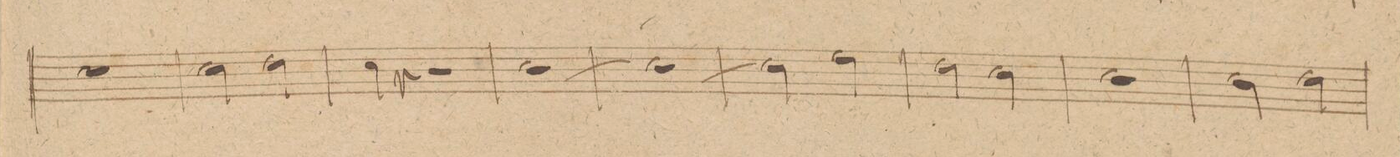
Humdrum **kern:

**kern	**dynam
*I"Trompetto. 1mo in A.	*
*clefG2	*
*k[f#c#g#]	*
*met(c)	*
*M4/4	*
1a	.
=25	=25
2a\	.
2b\	.
=26	=26
4a\	.
4r	.
2r	.
=27	=27
[1a	.
=28	=28
1a_	.
=29	=29
2a\]	.
2cc#\	.
=30	=30
2b\	.
2a\	.
=31	=31
1a	.
=32	=32
2a\	.
2b\	.
=33	=33
*-	*-
